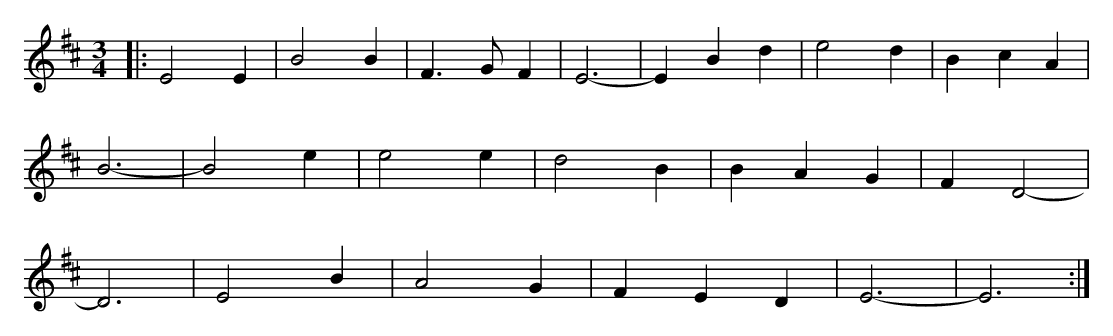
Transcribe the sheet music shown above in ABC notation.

X:1
M:3/4
K:Edor
|:E4E2|B4B2|F3GF2|E6-|E2 B2d2|e4d2|B2c2A2|
B6-|B4e2|e4e2|d4B2|B2A2G2|F2D4-|
D6|E4B2|A4G2|F2E2D2|E6-|E6:|
